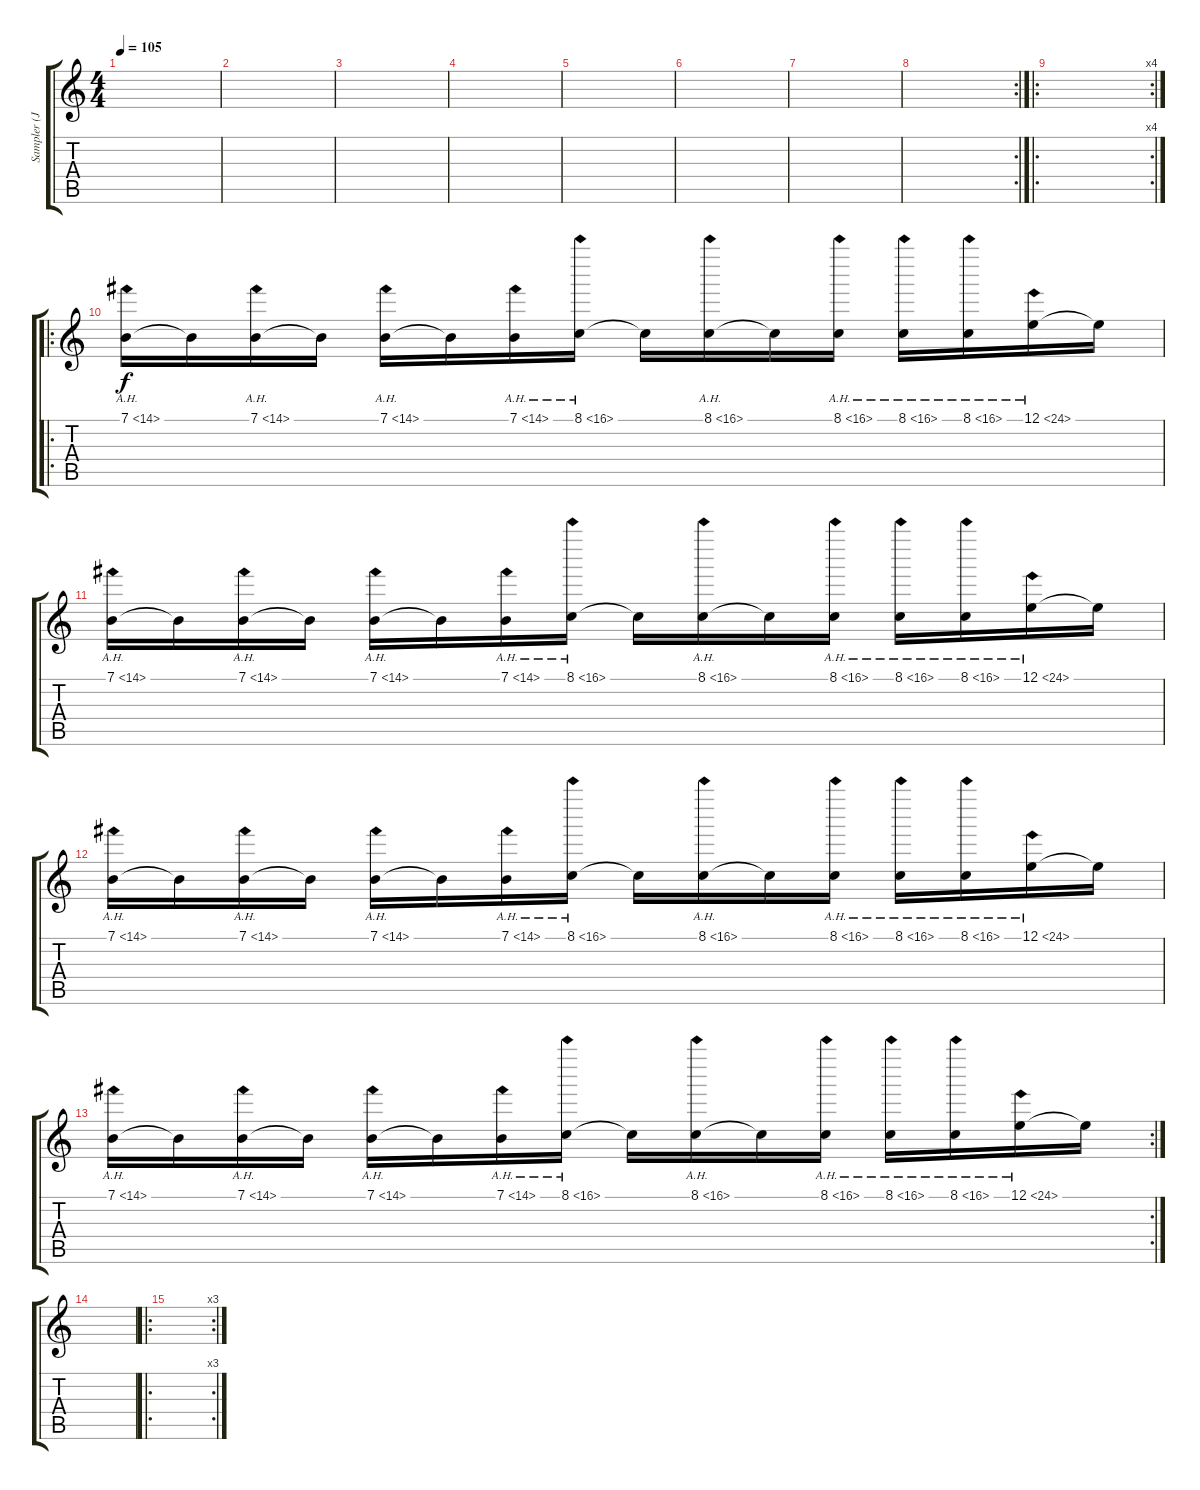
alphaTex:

\track ("Sampler (Joe Hahn)" "Sampler (J") {instrument ocarina}
\staff {score tabs}
\tuning (E4 B3 G3 D3 A2 E2) {hide}
\ts (4 4)
\tempo 105
\clef g2
\ks c
|
|
|
|
|
|
|
\rc 2
|
\ro
\rc 4
|
\ro
7.1{ah 7}.16{volume 13 balance 8 instrument ocarina} 7.1{t}.16 7.1{ah 7}.16 7.1{t}.16 7.1{ah 7}.16 7.1{t}.16 7.1{ah 7}.16 8.1{ah 8}.16 8.1{t}.16 8.1{ah 8}.16 8.1{t}.16 8.1{ah 8}.16 8.1{ah 8}.16 8.1{ah 8}.16 12.1{ah 12}.16 12.1{t}.16 |
7.1{ah 7}.16 7.1{t}.16 7.1{ah 7}.16 7.1{t}.16 7.1{ah 7}.16 7.1{t}.16 7.1{ah 7}.16 8.1{ah 8}.16 8.1{t}.16 8.1{ah 8}.16 8.1{t}.16 8.1{ah 8}.16 8.1{ah 8}.16 8.1{ah 8}.16 12.1{ah 12}.16 12.1{t}.16 |
7.1{ah 7}.16 7.1{t}.16 7.1{ah 7}.16 7.1{t}.16 7.1{ah 7}.16 7.1{t}.16 7.1{ah 7}.16 8.1{ah 8}.16 8.1{t}.16 8.1{ah 8}.16 8.1{t}.16 8.1{ah 8}.16 8.1{ah 8}.16 8.1{ah 8}.16 12.1{ah 12}.16 12.1{t}.16 |
\rc 2
7.1{ah 7}.16 7.1{t}.16 7.1{ah 7}.16 7.1{t}.16 7.1{ah 7}.16 7.1{t}.16 7.1{ah 7}.16 8.1{ah 8}.16 8.1{t}.16 8.1{ah 8}.16 8.1{t}.16 8.1{ah 8}.16 8.1{ah 8}.16 8.1{ah 8}.16 12.1{ah 12}.16 12.1{t}.16 |
|
\ro
\rc 3
